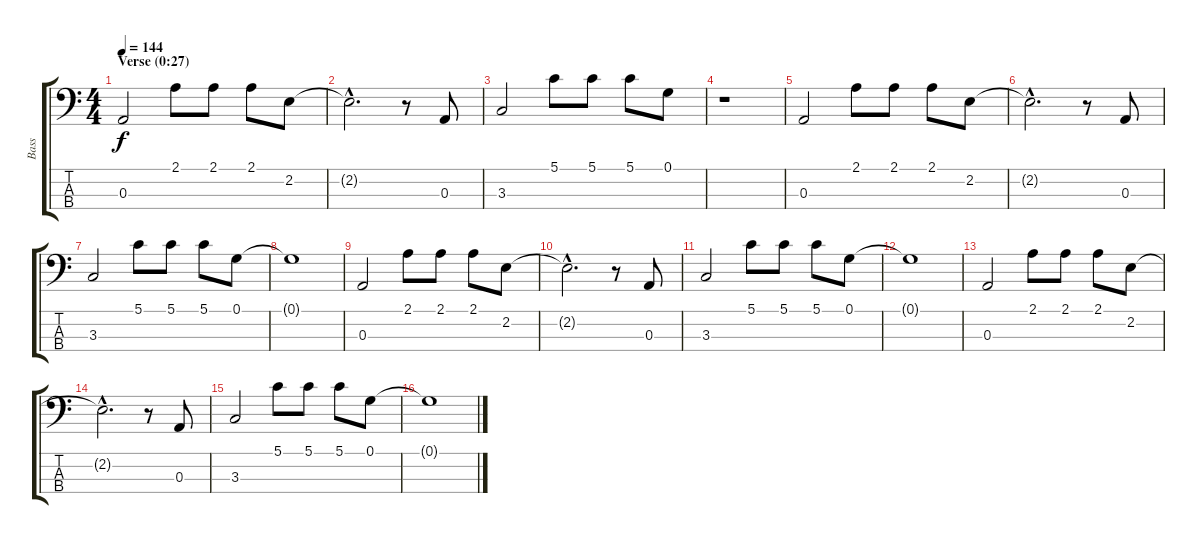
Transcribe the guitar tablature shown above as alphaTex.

\track ("Bass" "Bass") {instrument electricbassfinger}
\staff {score tabs}
\tuning (G2 D2 A1 E1) {hide}
\ts (4 4)
\section ("" "Verse (0:27)")
\tempo 144
\clef f4
\ks c
0.3.2{dy f} 2.1.8 2.1.8 2.1.8 2.2.8 |
2.2{hac t}.2{d} r.8 0.3.8 |
3.3.2 5.1.8 5.1.8 5.1.8 0.1.8 |
r.1 |
0.3.2 2.1.8 2.1.8 2.1.8 2.2.8 |
2.2{hac t}.2{d} r.8 0.3.8 |
3.3.2 5.1.8 5.1.8 5.1.8 0.1.8 |
0.1{t}.1 |
0.3.2 2.1.8 2.1.8 2.1.8 2.2.8 |
2.2{hac t}.2{d} r.8 0.3.8 |
3.3.2 5.1.8 5.1.8 5.1.8 0.1.8 |
0.1{t}.1 |
0.3.2 2.1.8 2.1.8 2.1.8 2.2.8 |
2.2{hac t}.2{d} r.8 0.3.8 |
3.3.2 5.1.8 5.1.8 5.1.8 0.1.8 |
0.1{t}.1
